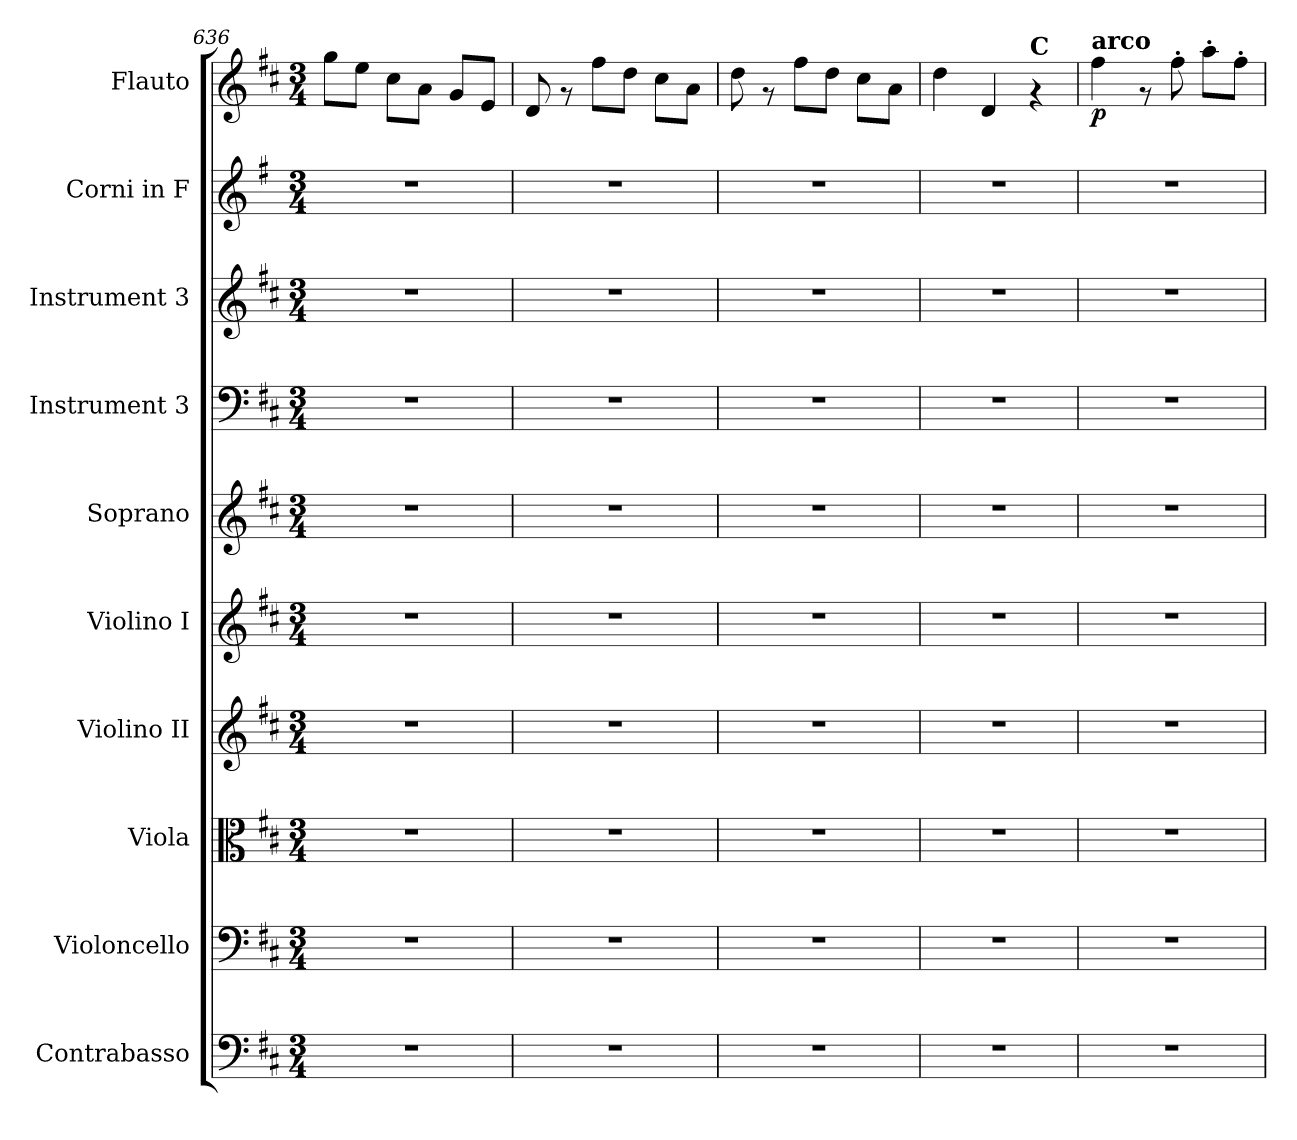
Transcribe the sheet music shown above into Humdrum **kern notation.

**kern	**kern	**kern	**kern	**kern	**kern	**kern	**kern	**kern	**kern	**dynam
*part10	*part9	*part8	*part7	*part6	*part5	*part4	*part3	*part2	*part1	*part1
*staff10	*staff9	*staff8	*staff7	*staff6	*staff5	*staff4	*staff3	*staff2	*staff1	*staff1
*I"Contrabasso	*I"Violoncello	*I"Viola	*I"Violino II	*I"Violino I	*I"Soprano	*I"Instrument 3	*I"Instrument 3	*I"Corni in F	*I"Flauto	*
*I'Cb.	*I'Vc.	*I'Vla.	*I'Vln. II	*I'Vln. I	*I'S	*	*	*I'Cor.	*I'Fl.	*
*clefF4	*clefF4	*clefC3	*clefG2	*clefG2	*clefG2	*clefF4	*clefG2	*clefG2	*clefG2	*
*ITrd1c2	*ITrd1c2	*ITrd1c2	*ITrd1c2	*ITrd1c2	*ITrd1c2	*ITrd1c2	*ITrd1c2	*ITrd4c7	*ITrd1c2	*
*k[]	*k[]	*k[]	*k[]	*k[]	*k[]	*k[]	*k[]	*k[]	*k[]	*
*C:	*C:	*C:	*C:	*C:	*C:	*C:	*C:	*C:	*C:	*
*M3/4	*M3/4	*M3/4	*M3/4	*M3/4	*M3/4	*M3/4	*M3/4	*M3/4	*M3/4	*
=636	=636	=636	=636	=636	=636	=636	=636	=636	=636	=636
2.r	2.r	2.r	2.r	2.r	2.r	2.r	2.r	2.r	8ff\L	.
.	.	.	.	.	.	.	.	.	8dd\J	.
.	.	.	.	.	.	.	.	.	8b\L	.
.	.	.	.	.	.	.	.	.	8g\J	.
.	.	.	.	.	.	.	.	.	8f/L	.
.	.	.	.	.	.	.	.	.	8d/J	.
=637	=637	=637	=637	=637	=637	=637	=637	=637	=637	=637
2.r	2.r	2.r	2.r	2.r	2.r	2.r	2.r	2.r	8c/	.
.	.	.	.	.	.	.	.	.	8rf	.
.	.	.	.	.	.	.	.	.	8ee\L	.
.	.	.	.	.	.	.	.	.	8cc\J	.
.	.	.	.	.	.	.	.	.	8b\L	.
.	.	.	.	.	.	.	.	.	8g\J	.
=638	=638	=638	=638	=638	=638	=638	=638	=638	=638	=638
2.r	2.r	2.r	2.r	2.r	2.r	2.r	2.r	2.r	8cc\	.
.	.	.	.	.	.	.	.	.	8rf	.
.	.	.	.	.	.	.	.	.	8ee\L	.
.	.	.	.	.	.	.	.	.	8cc\J	.
.	.	.	.	.	.	.	.	.	8b\L	.
.	.	.	.	.	.	.	.	.	8g\J	.
!!LO:LB:g=z
=639	=639	=639	=639	=639	=639	=639	=639	=639	=639	=639
2.r	2.r	2.r	2.r	2.r	2.r	2.r	2.r	2.r	4cc\	.
.	.	.	.	.	.	.	.	.	4c/	.
!	!	!	!	!	!	!	!	!	!LO:TX:a:B:t=C	!
.	.	.	.	.	.	.	.	.	4rf	.
=640	=640	=640	=640	=640	=640	=640	=640	=640	=640	=640
!	!	!	!	!	!	!	!	!	!LO:TX:a:B:t=arco	!
!	!	!	!	!	!	!	!	!	!	!LO:DY:b
2.r	2.r	2.r	2.r	2.r	2.r	2.r	2.r	2.r	4ee\	p
.	.	.	.	.	.	.	.	.	8rf	.
.	.	.	.	.	.	.	.	.	8ee'>\	.
.	.	.	.	.	.	.	.	.	8gg'>\L	.
.	.	.	.	.	.	.	.	.	8ee'>\J	.
=	=	=	=	=	=	=	=	=	=	=
*-	*-	*-	*-	*-	*-	*-	*-	*-	*-	*-
